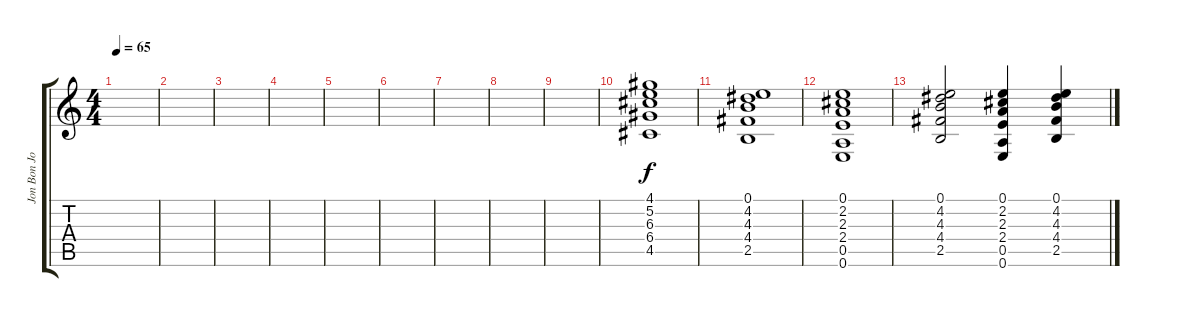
\track ("Jon Bon Jovi" "Jon Bon Jo") {instrument distortionguitar}
\staff {score tabs}
\tuning (E4 B3 G3 D3 A2 E2) {hide}
\ts (4 4)
\tempo 65
\clef g2
\ks c
|
|
|
|
|
|
|
|
|
(4.1 5.2 6.3 6.4 4.5).1 |
(0.1 4.2 4.3 4.4 2.5).1 |
(0.1 2.2 2.3 2.4 0.5 0.6).1 |
(0.1 4.2 4.3 4.4 2.5).2 (0.1 2.2 2.3 2.4 0.5 0.6).4 (0.1 4.2 4.3 4.4 2.5).4
